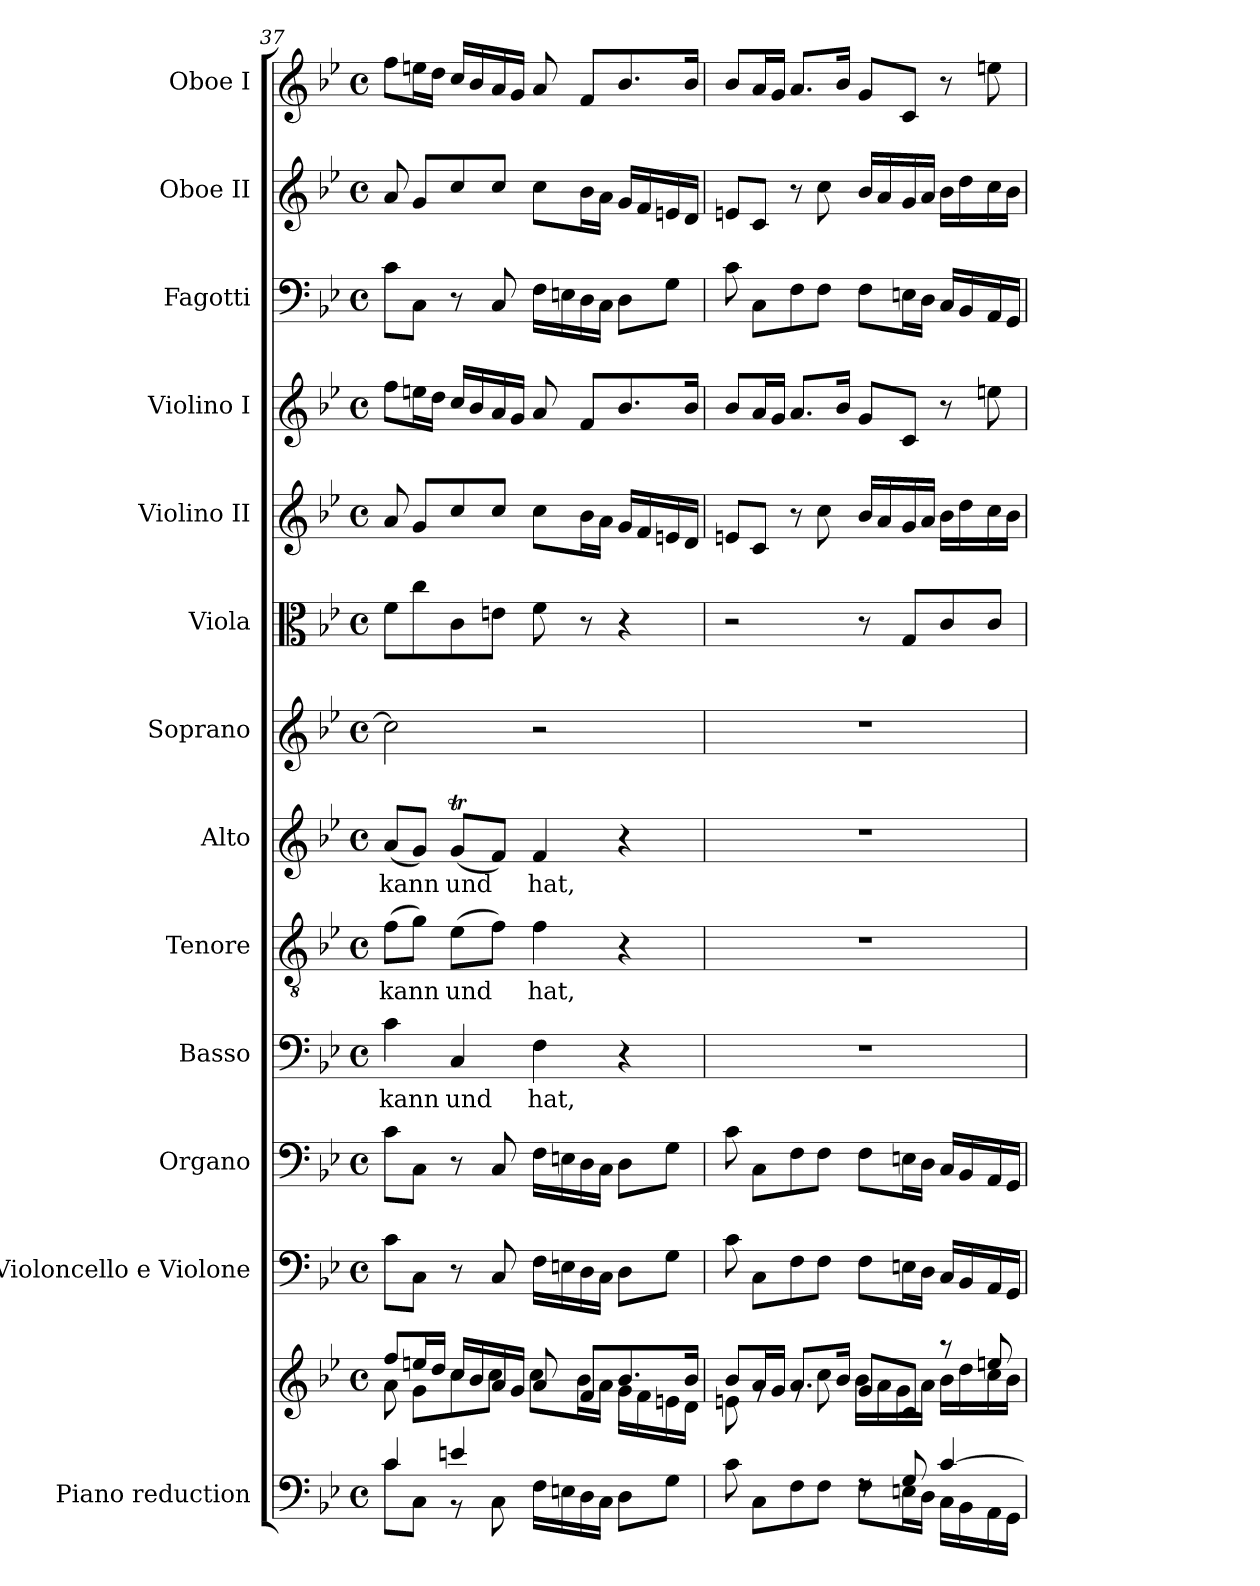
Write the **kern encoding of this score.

**kern	**kern	**kern	**kern	**kern	**text	**kern	**text	**kern	**text	**kern	**kern	**kern	**kern	**kern	**kern	**kern
*part13	*part13	*part12	*part11	*part10	*part10	*part9	*part9	*part8	*part8	*part7	*part6	*part5	*part4	*part3	*part2	*part1
*staff14	*staff13	*staff12	*staff11	*staff10	*staff10	*staff9	*staff9	*staff8	*staff8	*staff7	*staff6	*staff5	*staff4	*staff3	*staff2	*staff1
*I"Piano reduction	*	*I"Violoncello  e Violone	*I"Organo	*I"Basso	*	*I"Tenore	*	*I"Alto	*	*I"Soprano	*I"Viola	*I"Violino II	*I"Violino I	*I"Fagotti	*I"Oboe II	*I"Oboe I
*I'Pno	*	*	*	*	*	*	*	*	*	*	*	*	*	*	*I'Ob	*I'Ob
*clefF4	*clefG2	*clefF4	*clefF4	*clefF4	*	*clefGv2	*	*clefG2	*	*clefG2	*clefC3	*clefG2	*clefG2	*clefF4	*clefG2	*clefG2
*k[b-e-]	*k[b-e-]	*k[b-e-]	*k[b-e-]	*k[b-e-]	*	*k[b-e-]	*	*k[b-e-]	*	*k[b-e-]	*k[b-e-]	*k[b-e-]	*k[b-e-]	*k[b-e-]	*k[b-e-]	*k[b-e-]
*M4/4	*M4/4	*M4/4	*M4/4	*M4/4	*	*M4/4	*	*M4/4	*	*M4/4	*M4/4	*M4/4	*M4/4	*M4/4	*M4/4	*M4/4
*met(c)	*met(c)	*met(c)	*met(c)	*met(c)	*	*met(c)	*	*met(c)	*	*met(c)	*met(c)	*met(c)	*met(c)	*met(c)	*met(c)	*met(c)
=37	=37	=37	=37	=37	=37	=37	=37	=37	=37	=37	=37	=37	=37	=37	=37	=37
*^	*^	*	*	*	*	*	*	*	*	*	*	*	*	*	*	*
!	!	!	!	!	!	!	!LO:LY:b	!	!LO:LY:b	!	!LO:LY:b	!	!	!	!	!	!	!
4c/	8c\L	8ff/L	8a\	8c\L	8c\L	4c\	kann	(>8f\L	kann	(<8a/L	kann	2cc\]	8f\L	8a/	8ff\L	8c\L	8a/	8ff\L
.	8C\J	16een/L	8g\L	8C\J	8C\J	.	.	8g\J)	.	8g/J)	.	.	8cc\	8g/L	16een\L	8C\J	8g/L	16een\L
.	.	16dd/JJ	.	.	.	.	.	.	.	.	.	.	.	.	16dd\JJ	.	.	16dd\JJ
!	!	!	!	!	!	!	!LO:LY:b	!	!LO:LY:b	!	!LO:LY:b	!	!	!	!	!	!	!
4en/	8r	16cc/LL	8cc\	8r	8r	4C/	und	(>8e-\L	und	(<8gT/L	und	.	8c\	8cc/	16cc/LL	8r	8cc/	16cc/LL
.	.	16b-/	.	.	.	.	.	.	.	.	.	.	.	.	16b-/	.	.	16b-/
.	8C\	16a/	8cc\J	8C/	8C/	.	.	8f\J)	.	8f/J)	.	.	8en\J	8cc/J	16a/	8C/	8cc/J	16a/
.	.	16g/JJ	.	.	.	.	.	.	.	.	.	.	.	.	16g/JJ	.	.	16g/JJ
!	!	!	!	!	!	!	!LO:LY:b	!	!LO:LY:b	!	!LO:LY:b	!	!	!	!	!	!	!
2ryy	16F\LL	8a/	8cc\L	16F\LL	16F\LL	4F\	hat,	4f\	hat,	4f/	hat,	2r	8f\	8cc\L	8a/	16F\LL	8cc\L	8a/
.	16En\	.	.	16En\	16En\	.	.	.	.	.	.	.	.	.	.	16En\	.	.
.	16D\	8f/L	16b-\L	16D\	16D\	.	.	.	.	.	.	.	8r	16b-\L	8f/L	16D\	16b-\L	8f/L
.	16C\JJ	.	16a\JJ	16C\JJ	16C\JJ	.	.	.	.	.	.	.	.	16a\JJ	.	16C\JJ	16a\JJ	.
.	8D\L	8.b-/	16g\LL	8D\L	8D\L	4r	.	4r	.	4r	.	.	4r	16g/LL	8.b-/	8D\L	16g/LL	8.b-/
.	.	.	16f\	.	.	.	.	.	.	.	.	.	.	16f/	.	.	16f/	.
.	8G\J	.	16en\	8G\J	8G\J	.	.	.	.	.	.	.	.	16en/	.	8G\J	16en/	.
.	.	16b-/Jk	16d\JJ	.	.	.	.	.	.	.	.	.	.	16d/JJ	16b-/Jk	.	16d/JJ	16b-/Jk
!!LO:PB:g=z
=38	=38	=38	=38	=38	=38	=38	=38	=38	=38	=38	=38	=38	=38	=38	=38	=38	=38	=38
2ryy	8c\	8b-/L	8en\	8c\	8c\	1r	.	1r	.	1r	.	1r	2r	8en/L	8b-/L	8c\	8en/L	8b-/L
.	8C\L	16a/L	8rg	8C\L	8C\L	.	.	.	.	.	.	.	.	8c/J	16a/L	8C\L	8c/J	16a/L
.	.	16g/JJ	.	.	.	.	.	.	.	.	.	.	.	.	16g/JJ	.	.	16g/JJ
.	8F\	8.a/L	8rg	8F\	8F\	.	.	.	.	.	.	.	.	8r	8.a/L	8F\	8r	8.a/L
.	8F\J	.	8cc\	8F\J	8F\J	.	.	.	.	.	.	.	.	8cc\	.	8F\J	8cc\	.
.	.	16b-/Jk	.	.	.	.	.	.	.	.	.	.	.	.	16b-/Jk	.	.	16b-/Jk
8rF	8F\L	8g/L	16b-\LL	8F\L	8F\L	.	.	.	.	.	.	.	8r	16b-/LL	8g/L	8F\L	16b-/LL	8g/L
.	.	.	16a\	.	.	.	.	.	.	.	.	.	.	16a/	.	.	16a/	.
8G/	16En\L	8c/J	16g\	16En\L	16En\L	.	.	.	.	.	.	.	8G/L	16g/	8c/J	16En\L	16g/	8c/J
.	16D\JJ	.	16a\JJ	16D\JJ	16D\JJ	.	.	.	.	.	.	.	.	16a/JJ	.	16D\JJ	16a/JJ	.
[4c/	16C\LL	8r	16b-\LL	16C/LL	16C/LL	.	.	.	.	.	.	.	8c/	16b-\LL	8r	16C/LL	16b-\LL	8r
.	16BB-\	.	16dd\	16BB-/	16BB-/	.	.	.	.	.	.	.	.	16dd\	.	16BB-/	16dd\	.
.	16AA\	8een/	16cc\	16AA/	16AA/	.	.	.	.	.	.	.	8c/J	16cc\	8een\	16AA/	16cc\	8een\
.	16GG\JJ	.	16b-\JJ	16GG/JJ	16GG/JJ	.	.	.	.	.	.	.	.	16b-\JJ	.	16GG/JJ	16b-\JJ	.
*v	*v	*	*	*	*	*	*	*	*	*	*	*	*	*	*	*	*	*
*	*v	*v	*	*	*	*	*	*	*	*	*	*	*	*	*	*	*
=	=	=	=	=	=	=	=	=	=	=	=	=	=	=	=	=
*-	*-	*-	*-	*-	*-	*-	*-	*-	*-	*-	*-	*-	*-	*-	*-	*-
